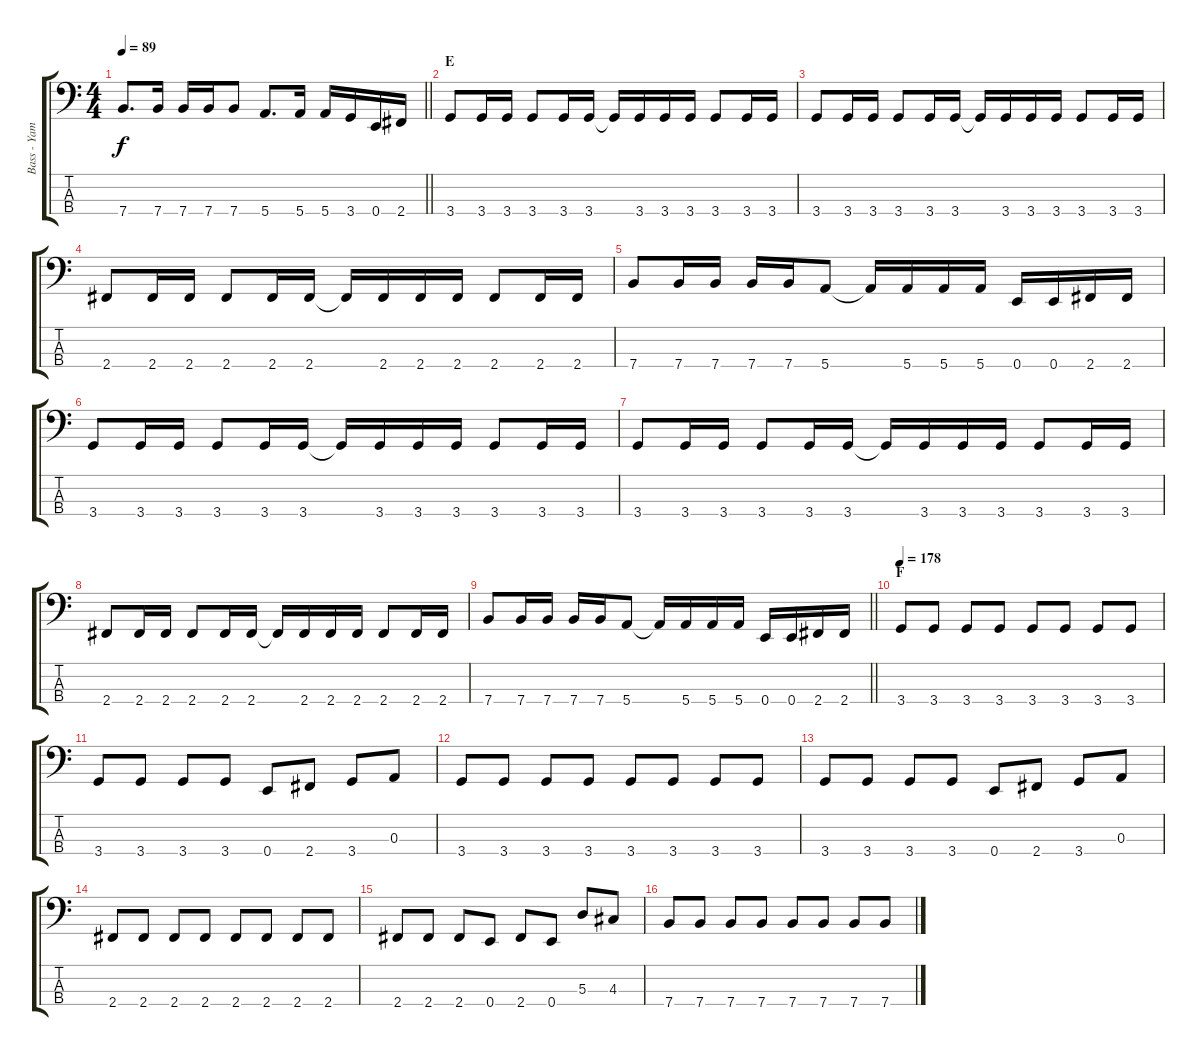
\track ("Bass - Yamada" "Bass - Yam") {instrument electricbasspick}
\staff {score tabs}
\tuning (G2 D2 A1 E1) {hide}
\ts (4 4)
\tempo 89
\clef f4
\barLineRight lightlight
\ks c
7.4.8{d dy f} 7.4.16 7.4.16 7.4.16 7.4.8 5.4.8{d} 5.4.16 5.4.16 3.4.16 0.4.16 2.4.16 |
\section ("" "E")
3.4.8 3.4.16 3.4.16 3.4.8 3.4.16 3.4.16 3.4{t}.16 3.4.16 3.4.16 3.4.16 3.4.8 3.4.16 3.4.16 |
3.4.8 3.4.16 3.4.16 3.4.8 3.4.16 3.4.16 3.4{t}.16 3.4.16 3.4.16 3.4.16 3.4.8 3.4.16 3.4.16 |
2.4.8 2.4.16 2.4.16 2.4.8 2.4.16 2.4.16 2.4{t}.16 2.4.16 2.4.16 2.4.16 2.4.8 2.4.16 2.4.16 |
7.4.8 7.4.16 7.4.16 7.4.16 7.4.16 5.4.8 5.4{t}.16 5.4.16 5.4.16 5.4.16 0.4.16 0.4.16 2.4.16 2.4.16 |
3.4.8 3.4.16 3.4.16 3.4.8 3.4.16 3.4.16 3.4{t}.16 3.4.16 3.4.16 3.4.16 3.4.8 3.4.16 3.4.16 |
3.4.8 3.4.16 3.4.16 3.4.8 3.4.16 3.4.16 3.4{t}.16 3.4.16 3.4.16 3.4.16 3.4.8 3.4.16 3.4.16 |
2.4.8 2.4.16 2.4.16 2.4.8 2.4.16 2.4.16 2.4{t}.16 2.4.16 2.4.16 2.4.16 2.4.8 2.4.16 2.4.16 |
\barLineRight lightlight
7.4.8 7.4.16 7.4.16 7.4.16 7.4.16 5.4.8 5.4{t}.16 5.4.16 5.4.16 5.4.16 0.4.16 0.4.16 2.4.16 2.4.16 |
\section ("" "F")
\tempo 178
3.4.8 3.4.8 3.4.8 3.4.8 3.4.8 3.4.8 3.4.8 3.4.8 |
3.4.8 3.4.8 3.4.8 3.4.8 0.4.8 2.4.8 3.4.8 0.3.8 |
3.4.8 3.4.8 3.4.8 3.4.8 3.4.8 3.4.8 3.4.8 3.4.8 |
3.4.8 3.4.8 3.4.8 3.4.8 0.4.8 2.4.8 3.4.8 0.3.8 |
2.4.8 2.4.8 2.4.8 2.4.8 2.4.8 2.4.8 2.4.8 2.4.8 |
2.4.8 2.4.8 2.4.8 0.4.8 2.4.8 0.4.8 5.3.8 4.3.8 |
7.4.8 7.4.8 7.4.8 7.4.8 7.4.8 7.4.8 7.4.8 7.4.8
